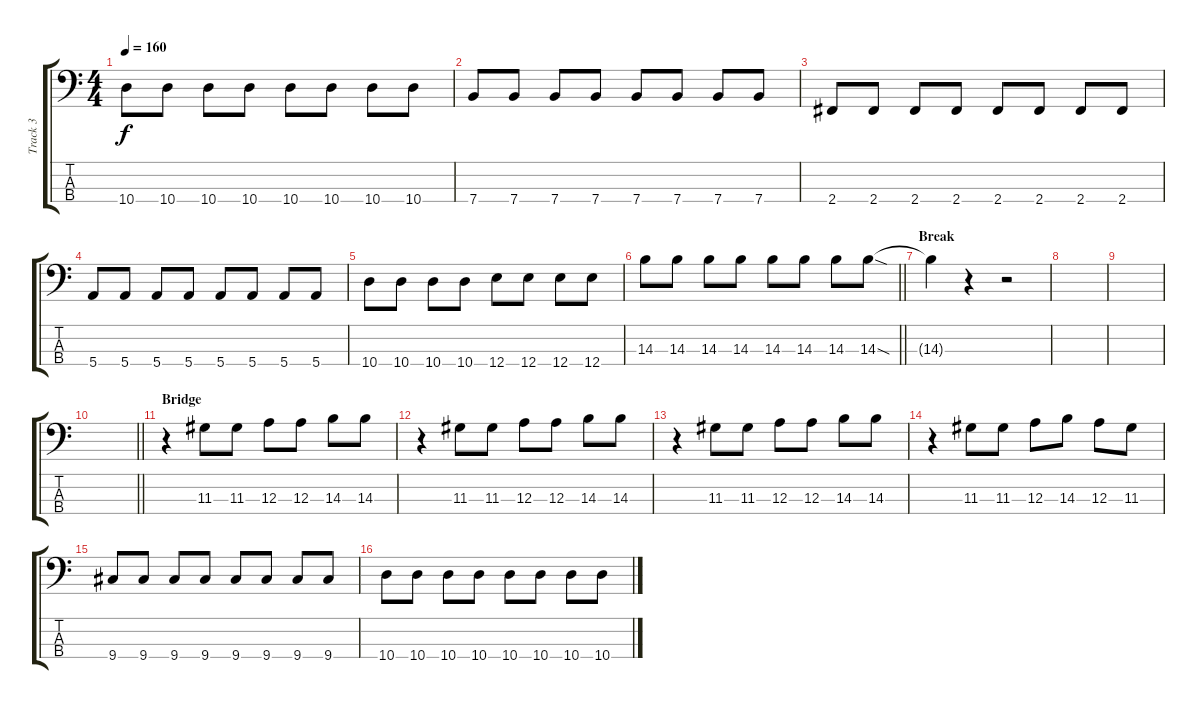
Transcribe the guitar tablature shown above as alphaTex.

\track ("Track 3" "Track 3") {instrument electricbassfinger}
\staff {score tabs}
\tuning (G2 D2 A1 E1) {hide}
\ts (4 4)
\tempo 160
\clef f4
\ks c
10.4.8{dy f} 10.4.8 10.4.8 10.4.8 10.4.8 10.4.8 10.4.8 10.4.8 |
7.4.8 7.4.8 7.4.8 7.4.8 7.4.8 7.4.8 7.4.8 7.4.8 |
2.4.8 2.4.8 2.4.8 2.4.8 2.4.8 2.4.8 2.4.8 2.4.8 |
5.4.8 5.4.8 5.4.8 5.4.8 5.4.8 5.4.8 5.4.8 5.4.8 |
10.4.8 10.4.8 10.4.8 10.4.8 12.4.8 12.4.8 12.4.8 12.4.8 |
\barLineRight lightlight
14.3.8 14.3.8 14.3.8 14.3.8 14.3.8 14.3.8 14.3.8 14.3{sod}.8 |
\section ("" "Break")
14.3{t}.4 r.4 r.2 |
|
|
\barLineRight lightlight
|
\section ("" "Bridge")
r.4 11.3.8 11.3.8 12.3.8 12.3.8 14.3.8 14.3.8 |
r.4 11.3.8 11.3.8 12.3.8 12.3.8 14.3.8 14.3.8 |
r.4 11.3.8 11.3.8 12.3.8 12.3.8 14.3.8 14.3.8 |
r.4 11.3.8 11.3.8 12.3.8 14.3.8 12.3.8 11.3.8 |
9.4.8 9.4.8 9.4.8 9.4.8 9.4.8 9.4.8 9.4.8 9.4.8 |
10.4.8 10.4.8 10.4.8 10.4.8 10.4.8 10.4.8 10.4.8 10.4.8
